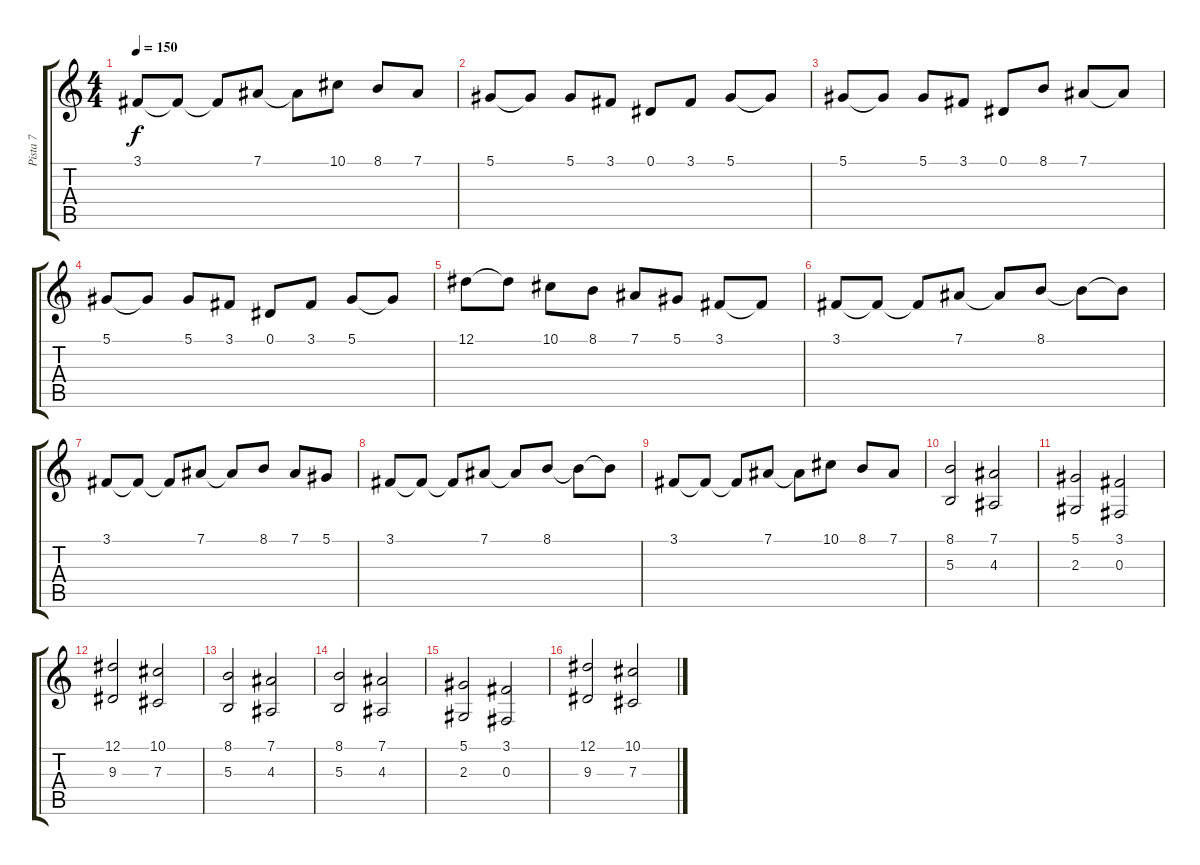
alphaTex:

\track ("Pista 7" "Pista 7") {instrument englishhorn}
\staff {score tabs}
\tuning (Eb4 Bb3 Gb3 Db3 Ab2 Eb2) {hide}
\ts (4 4)
\tempo 150
\clef g2
\ks c
3.1.8{dy f} 3.1{t}.8 3.1{t}.8 7.1.8 7.1{t}.8 10.1.8 8.1.8 7.1.8 |
5.1.8 5.1{t}.8 5.1.8 3.1.8 0.1.8 3.1.8 5.1.8 5.1{t}.8 |
5.1.8 5.1{t}.8 5.1.8 3.1.8 0.1.8 8.1.8 7.1.8 7.1{t}.8 |
5.1.8 5.1{t}.8 5.1.8 3.1.8 0.1.8 3.1.8 5.1.8 5.1{t}.8 |
12.1.8 12.1{t}.8 10.1.8 8.1.8 7.1.8 5.1.8 3.1.8 3.1{t}.8 |
3.1.8 3.1{t}.8 3.1{t}.8 7.1.8 7.1{t}.8 8.1.8 8.1{t}.8 8.1{t}.8 |
3.1.8 3.1{t}.8 3.1{t}.8 7.1.8 7.1{t}.8 8.1.8 7.1.8 5.1.8 |
3.1.8 3.1{t}.8 3.1{t}.8 7.1.8 7.1{t}.8 8.1.8 8.1{t}.8 8.1{t}.8 |
3.1.8 3.1{t}.8 3.1{t}.8 7.1.8 7.1{t}.8 10.1.8 8.1.8 7.1.8 |
(8.1 5.3).2 (7.1 4.3).2 |
(5.1 2.3).2 (3.1 0.3).2 |
(12.1 9.3).2 (10.1 7.3).2 |
(8.1 5.3).2 (7.1 4.3).2 |
(8.1 5.3).2 (7.1 4.3).2 |
(5.1 2.3).2 (3.1 0.3).2 |
(12.1 9.3).2 (10.1 7.3).2
